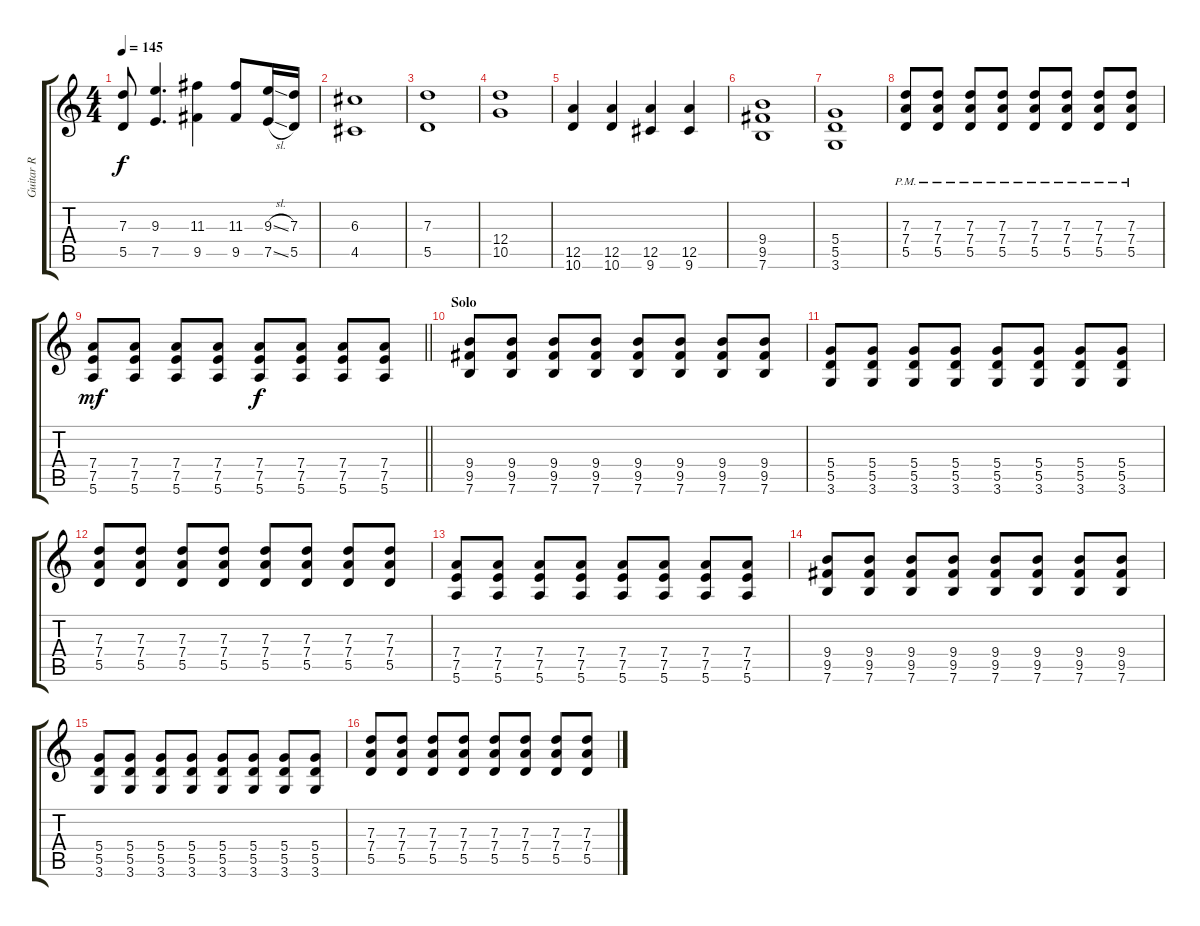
\track ("Guitar R" "Guitar R") {instrument distortionguitar}
\staff {score tabs}
\tuning (E4 B3 G3 D3 A2 E2) {hide}
\ts (4 4)
\tempo 145
\clef g2
\ks c
(7.3{t} 5.5{t}).8{dy f} (9.3 7.5).4{d} (11.3 9.5).4 (11.3 9.5).8 (9.3{sl} 7.5{sl}).16 (7.3 5.5).16 |
(6.3 4.5).1 |
(7.3 5.5).1 |
(12.4 10.5).1 |
(12.5 10.6).4 (12.5 10.6).4 (12.5 9.6).4 (12.5 9.6).4 |
(9.4 9.5 7.6).1 |
(5.4 5.5 3.6).1{txt ""} |
(7.3{pm} 7.4{pm} 5.5{pm}).8 (7.3{pm} 7.4{pm} 5.5{pm}).8 (7.3{pm} 7.4{pm} 5.5{pm}).8 (7.3{pm} 7.4{pm} 5.5{pm}).8 (7.3{pm} 7.4{pm} 5.5{pm}).8 (7.3{pm} 7.4{pm} 5.5{pm}).8 (7.3{pm} 7.4{pm} 5.5{pm}).8 (7.3{pm} 7.4{pm} 5.5{pm}).8 |
\barLineRight lightlight
(7.4 7.5 5.6).8{dy mf} (7.4 7.5 5.6).8 (7.4 7.5 5.6).8 (7.4 7.5 5.6).8 (7.4 7.5 5.6).8{dy f} (7.4 7.5 5.6).8 (7.4 7.5 5.6).8 (7.4 7.5 5.6).8 |
\section ("" "Solo")
(9.4 9.5 7.6).8 (9.4 9.5 7.6).8 (9.4 9.5 7.6).8 (9.4 9.5 7.6).8 (9.4 9.5 7.6).8 (9.4 9.5 7.6).8 (9.4 9.5 7.6).8 (9.4 9.5 7.6).8 |
(5.4 5.5 3.6).8 (5.4 5.5 3.6).8 (5.4 5.5 3.6).8 (5.4 5.5 3.6).8 (5.4 5.5 3.6).8 (5.4 5.5 3.6).8 (5.4 5.5 3.6).8 (5.4 5.5 3.6).8 |
(7.3 7.4 5.5).8 (7.3 7.4 5.5).8 (7.3 7.4 5.5).8 (7.3 7.4 5.5).8 (7.3 7.4 5.5).8 (7.3 7.4 5.5).8 (7.3 7.4 5.5).8 (7.3 7.4 5.5).8 |
(7.4 7.5 5.6).8 (7.4 7.5 5.6).8 (7.4 7.5 5.6).8 (7.4 7.5 5.6).8 (7.4 7.5 5.6).8 (7.4 7.5 5.6).8 (7.4 7.5 5.6).8 (7.4 7.5 5.6).8 |
(9.4 9.5 7.6).8 (9.4 9.5 7.6).8 (9.4 9.5 7.6).8 (9.4 9.5 7.6).8 (9.4 9.5 7.6).8 (9.4 9.5 7.6).8 (9.4 9.5 7.6).8 (9.4 9.5 7.6).8 |
(5.4 5.5 3.6).8 (5.4 5.5 3.6).8 (5.4 5.5 3.6).8 (5.4 5.5 3.6).8 (5.4 5.5 3.6).8 (5.4 5.5 3.6).8 (5.4 5.5 3.6).8 (5.4 5.5 3.6).8 |
(7.3 7.4 5.5).8 (7.3 7.4 5.5).8 (7.3 7.4 5.5).8 (7.3 7.4 5.5).8 (7.3 7.4 5.5).8 (7.3 7.4 5.5).8 (7.3 7.4 5.5).8 (7.3 7.4 5.5).8
